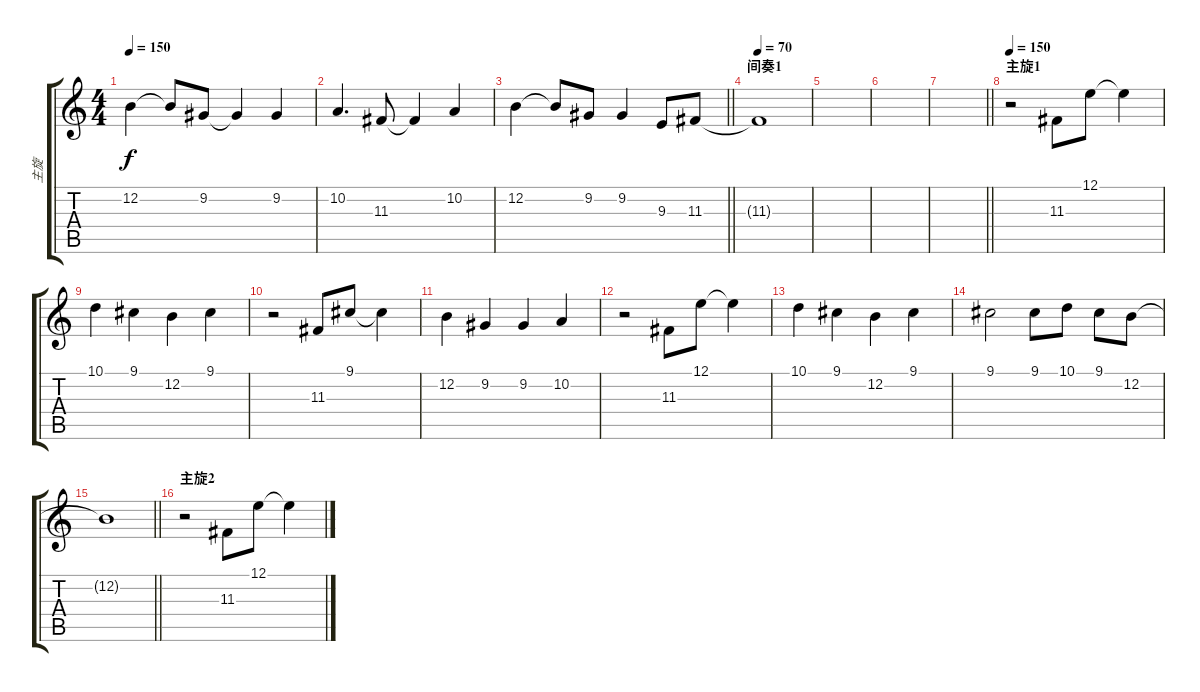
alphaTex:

\track ("主旋" "主旋") {instrument voiceoohs}
\staff {score tabs}
\tuning (E4 B3 G3 D3 A2 E2) {hide}
\ts (4 4)
\tempo 150
\clef g2
\ks c
12.2.4{dy f} 12.2{t}.8 9.2.8 9.2{t}.4 9.2.4 |
10.2.4{d} 11.3.8 11.3{t}.4 10.2.4 |
\barLineRight lightlight
12.2.4 12.2{t}.8 9.2.8 9.2.4 9.3.8 11.3.8 |
\section ("" "间奏1")
\tempo 70
11.3{t}.1 |
|
|
\barLineRight lightlight
|
\section ("" "主旋1")
\tempo 150
r.2 11.3.8 12.1.8 12.1{t}.4 |
10.1.4 9.1.4 12.2.4 9.1.4 |
r.2 11.3.8 9.1.8 9.1{t}.4 |
12.2.4 9.2.4 9.2.4 10.2.4 |
r.2 11.3.8 12.1.8 12.1{t}.4 |
10.1.4 9.1.4 12.2.4 9.1.4 |
9.1.2 9.1.8 10.1.8 9.1.8 12.2.8 |
\barLineRight lightlight
12.2{t}.1 |
\section ("" "主旋2")
r.2 11.3.8 12.1.8 12.1{t}.4
